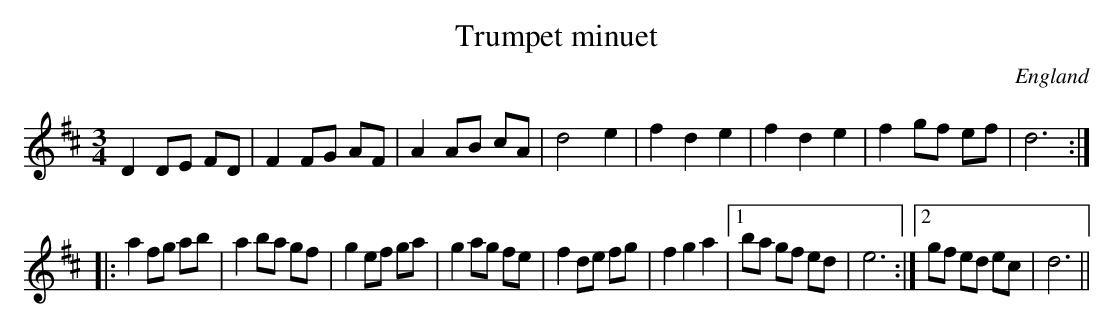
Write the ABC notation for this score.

X:1
T:Trumpet minuet
O:England
M:3/4
K:D
D2DE FD | F2 FG AF | A2 AB cA | d4 e2 | \
f2 d2 e2 | f2 d2 e2 | f2 gf ef | d6 :|*
|:a2 fg ab | a2 ba gf | g2 ef ga | g2 ag fe |\
f2 de fg | f2 g2 a2 |[1 ba gf ed | e6 :|[2\
gf ed ec | d6 ||**
